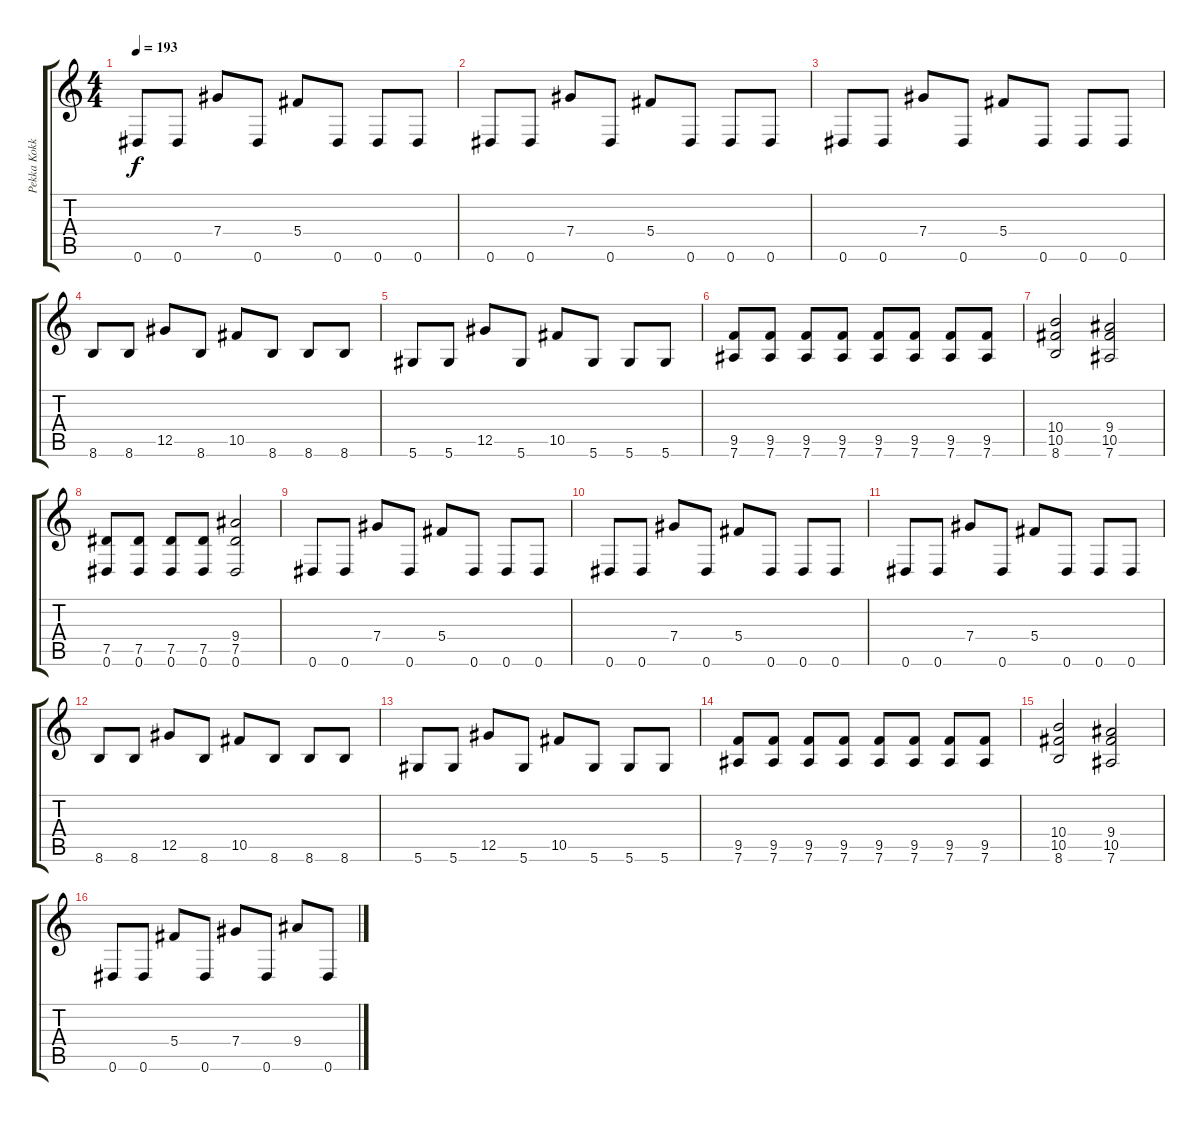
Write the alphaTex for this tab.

\track ("Pekka Kokko" "Pekka Kokk") {instrument distortionguitar}
\staff {score tabs}
\tuning (Eb4 Bb3 Gb3 Db3 Ab2 Eb2) {hide}
\ts (4 4)
\tempo 193
\clef g2
\ks c
0.6.8{dy f} 0.6.8 7.4.8 0.6.8 5.4.8 0.6.8 0.6.8 0.6.8 |
0.6.8 0.6.8 7.4.8 0.6.8 5.4.8 0.6.8 0.6.8 0.6.8 |
0.6.8 0.6.8 7.4.8 0.6.8 5.4.8 0.6.8 0.6.8 0.6.8 |
8.6.8 8.6.8 12.5.8 8.6.8 10.5.8 8.6.8 8.6.8 8.6.8 |
5.6.8 5.6.8 12.5.8 5.6.8 10.5.8 5.6.8 5.6.8 5.6.8 |
(9.5 7.6).8 (9.5 7.6).8 (9.5 7.6).8 (9.5 7.6).8 (9.5 7.6).8 (9.5 7.6).8 (9.5 7.6).8 (9.5 7.6).8 |
(10.4 10.5 8.6).2 (9.4 10.5 7.6).2 |
(7.5 0.6).8 (7.5 0.6).8 (7.5 0.6).8 (7.5 0.6).8 (9.4 7.5 0.6).2 |
0.6.8 0.6.8 7.4.8 0.6.8 5.4.8 0.6.8 0.6.8 0.6.8 |
0.6.8 0.6.8 7.4.8 0.6.8 5.4.8 0.6.8 0.6.8 0.6.8 |
0.6.8 0.6.8 7.4.8 0.6.8 5.4.8 0.6.8 0.6.8 0.6.8 |
8.6.8 8.6.8 12.5.8 8.6.8 10.5.8 8.6.8 8.6.8 8.6.8 |
5.6.8 5.6.8 12.5.8 5.6.8 10.5.8 5.6.8 5.6.8 5.6.8 |
(9.5 7.6).8 (9.5 7.6).8 (9.5 7.6).8 (9.5 7.6).8 (9.5 7.6).8 (9.5 7.6).8 (9.5 7.6).8 (9.5 7.6).8 |
(10.4 10.5 8.6).2 (9.4 10.5 7.6).2 |
0.6.8 0.6.8 5.4.8 0.6.8 7.4.8 0.6.8 9.4.8 0.6.8
